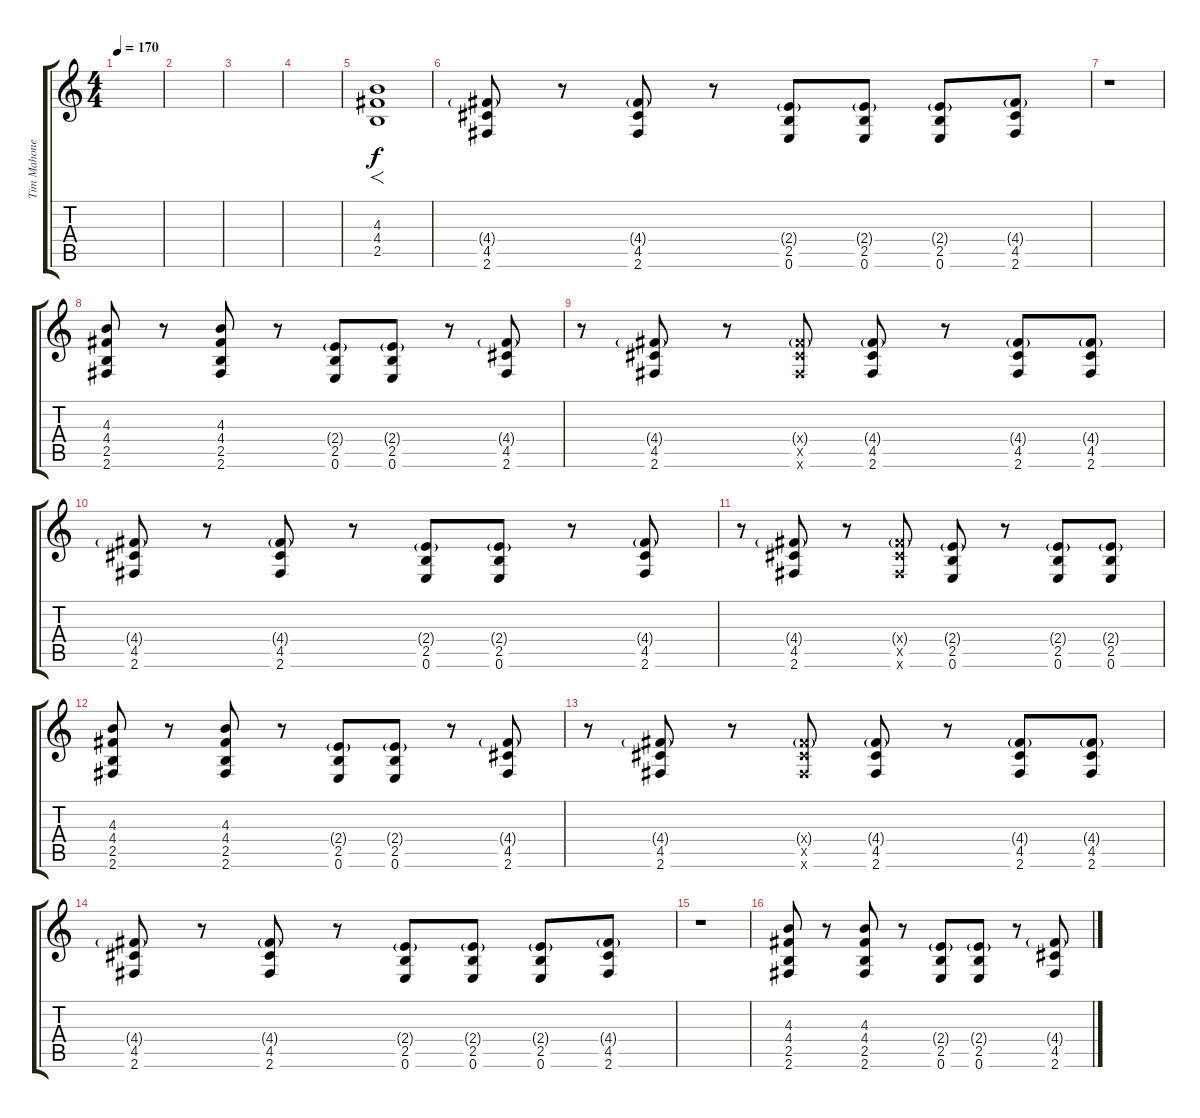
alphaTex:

\track ("Tim Mahoney" "Tim Mahone") {instrument distortionguitar}
\staff {score tabs}
\tuning (E4 B3 G3 D3 A2 E2) {hide}
\ts (4 4)
\tempo 170
\clef g2
\ks c
|
|
|
|
(4.3 4.4 2.5).1{f} |
(4.4{g} 4.5 2.6).8 r.8 (4.4{g} 4.5 2.6).8 r.8 (2.4{g} 2.5 0.6).8 (2.4{g} 2.5 0.6).8 (2.4{g} 2.5 0.6).8 (4.4{g} 4.5 2.6).8 |
r.1 |
(4.3 4.4 2.5 2.6).8 r.8 (4.3 4.4 2.5 2.6).8 r.8 (2.4{g} 2.5 0.6).8 (2.4{g} 2.5 0.6).8 r.8 (4.4{g} 4.5 2.6).8 |
r.8 (4.4{g} 4.5 2.6).8 r.8 (4.4{g x} 4.5{x} 2.6{x}).8 (4.4{g} 4.5 2.6).8 r.8 (4.4{g} 4.5 2.6).8 (4.4{g} 4.5 2.6).8 |
(4.4{g} 4.5 2.6).8 r.8 (4.4{g} 4.5 2.6).8 r.8 (2.4{g} 2.5 0.6).8 (2.4{g} 2.5 0.6).8 r.8 (4.4{g} 4.5 2.6).8 |
r.8 (4.4{g} 4.5 2.6).8 r.8 (4.4{g x} 4.5{x} 2.6{x}).8 (2.4{g} 2.5 0.6).8 r.8 (2.4{g} 2.5 0.6).8 (2.4{g} 2.5 0.6).8 |
(4.3 4.4 2.5 2.6).8 r.8 (4.3 4.4 2.5 2.6).8 r.8 (2.4{g} 2.5 0.6).8 (2.4{g} 2.5 0.6).8 r.8 (4.4{g} 4.5 2.6).8 |
r.8 (4.4{g} 4.5 2.6).8 r.8 (4.4{g x} 4.5{x} 2.6{x}).8 (4.4{g} 4.5 2.6).8 r.8 (4.4{g} 4.5 2.6).8 (4.4{g} 4.5 2.6).8 |
(4.4{g} 4.5 2.6).8 r.8 (4.4{g} 4.5 2.6).8 r.8 (2.4{g} 2.5 0.6).8 (2.4{g} 2.5 0.6).8 (2.4{g} 2.5 0.6).8 (4.4{g} 4.5 2.6).8 |
r.1 |
(4.3 4.4 2.5 2.6).8 r.8 (4.3 4.4 2.5 2.6).8 r.8 (2.4{g} 2.5 0.6).8 (2.4{g} 2.5 0.6).8 r.8 (4.4{g} 4.5 2.6).8
